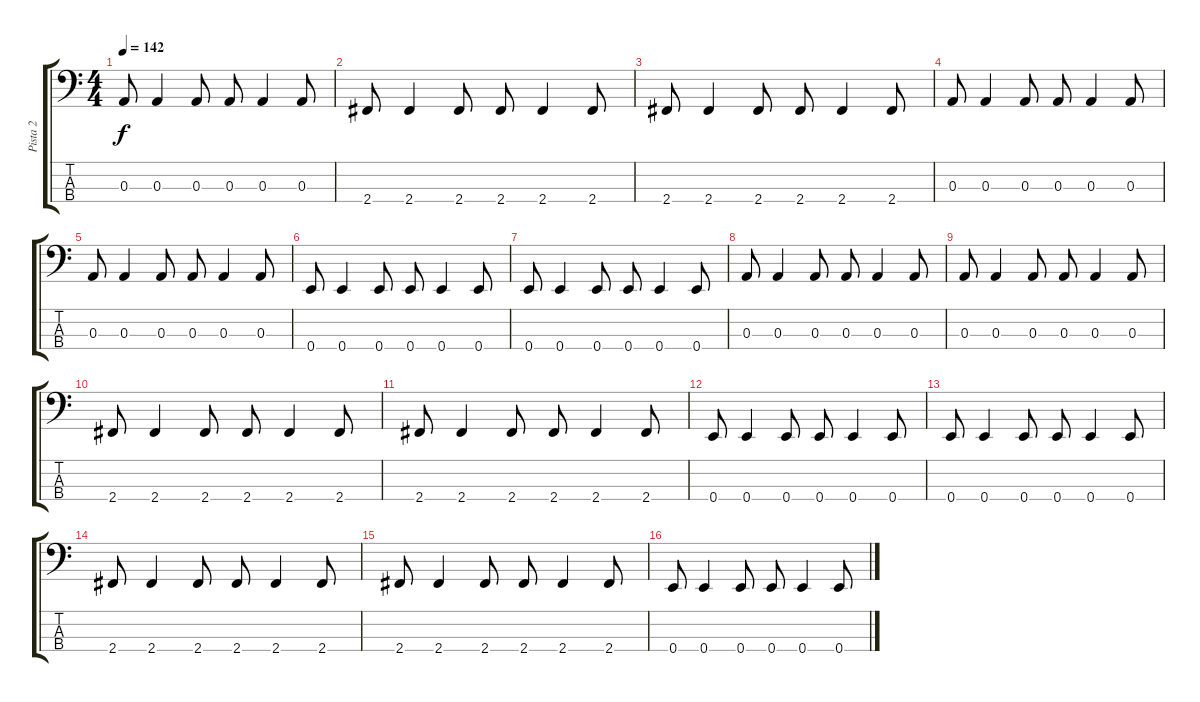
\track ("Pista 2" "Pista 2") {instrument electricbassfinger}
\staff {score tabs}
\tuning (G2 D2 A1 E1) {hide}
\ts (4 4)
\tempo 142
\clef f4
\ks c
0.3.8{dy f} 0.3.4 0.3.8 0.3.8 0.3.4 0.3.8 |
2.4.8 2.4.4 2.4.8 2.4.8 2.4.4 2.4.8 |
2.4.8 2.4.4 2.4.8 2.4.8 2.4.4 2.4.8 |
0.3.8 0.3.4 0.3.8 0.3.8 0.3.4 0.3.8 |
0.3.8 0.3.4 0.3.8 0.3.8 0.3.4 0.3.8 |
0.4.8 0.4.4 0.4.8 0.4.8 0.4.4 0.4.8 |
0.4.8 0.4.4 0.4.8 0.4.8 0.4.4 0.4.8 |
0.3.8 0.3.4 0.3.8 0.3.8 0.3.4 0.3.8 |
0.3.8 0.3.4 0.3.8 0.3.8 0.3.4 0.3.8 |
2.4.8 2.4.4 2.4.8 2.4.8 2.4.4 2.4.8 |
2.4.8 2.4.4 2.4.8 2.4.8 2.4.4 2.4.8 |
0.4.8 0.4.4 0.4.8 0.4.8 0.4.4 0.4.8 |
0.4.8 0.4.4 0.4.8 0.4.8 0.4.4 0.4.8 |
2.4.8 2.4.4 2.4.8 2.4.8 2.4.4 2.4.8 |
2.4.8 2.4.4 2.4.8 2.4.8 2.4.4 2.4.8 |
0.4.8 0.4.4 0.4.8 0.4.8 0.4.4 0.4.8
